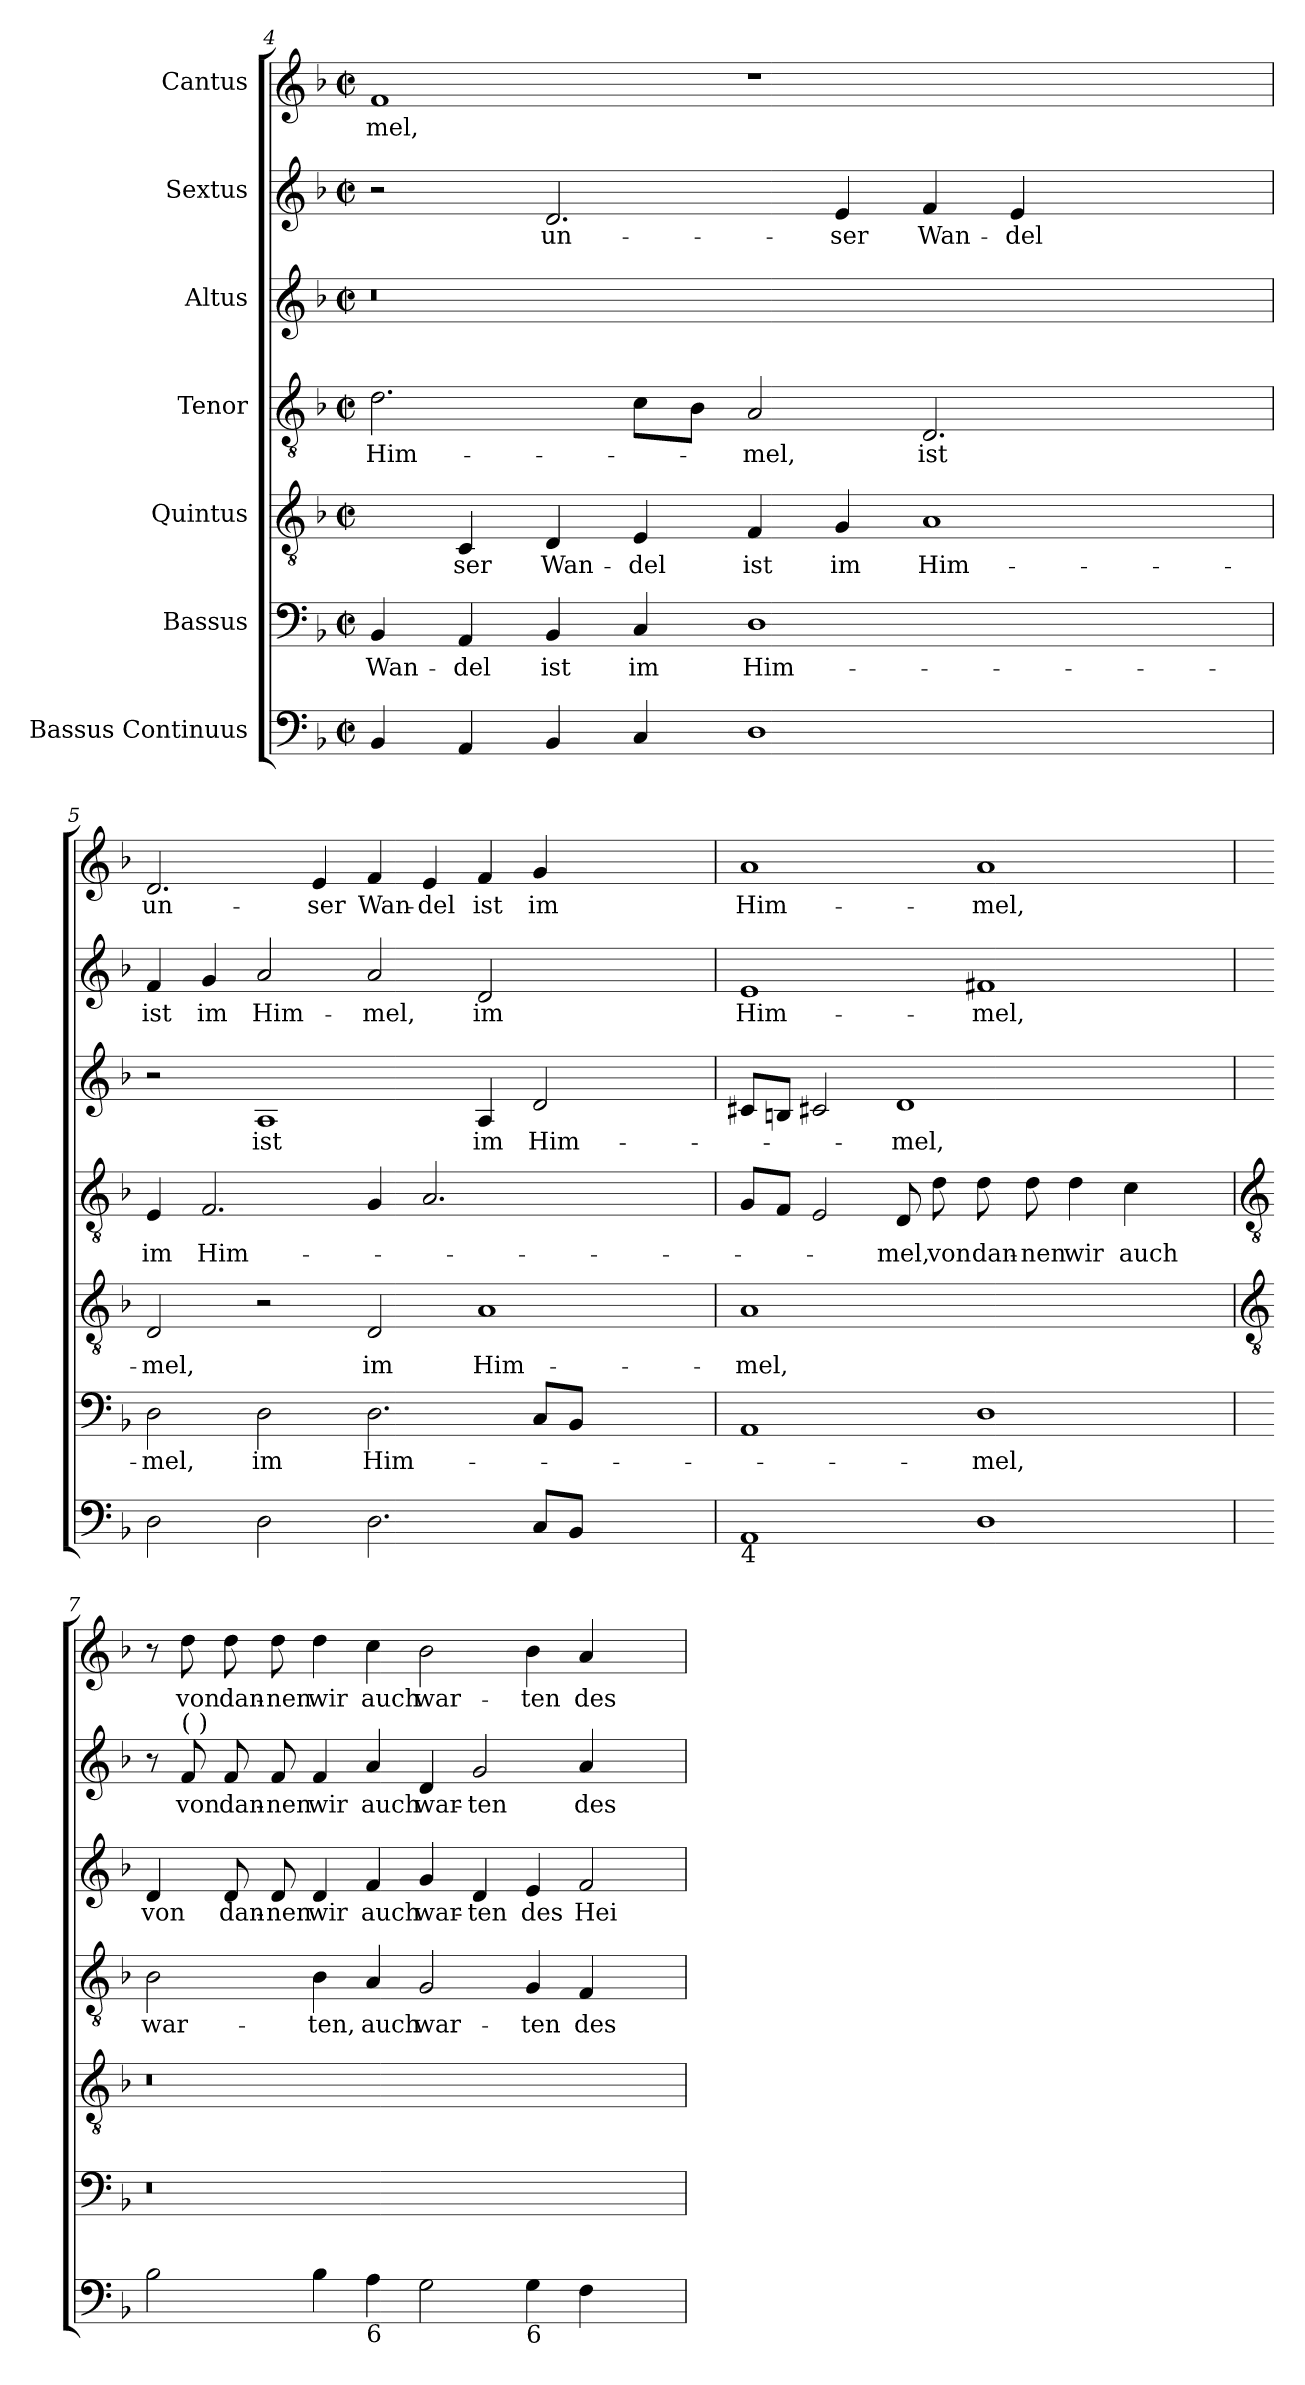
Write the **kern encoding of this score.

**kern	**kern	**text	**kern	**text	**kern	**text	**kern	**text	**kern	**text	**kern	**text
*part7	*part6	*part6	*part5	*part5	*part4	*part4	*part3	*part3	*part2	*part2	*part1	*part1
*staff7	*staff6	*staff6	*staff5	*staff5	*staff4	*staff4	*staff3	*staff3	*staff2	*staff2	*staff1	*staff1
*I"Bassus Continuus	*I"Bassus	*	*I"Quintus	*	*I"Tenor	*	*I"Altus	*	*I"Sextus	*	*I"Cantus	*
!!LO:LB:g=z
*clefF4	*clefF4	*	*clefGv2	*	*clefGv2	*	*clefG2	*	*clefG2	*	*clefG2	*
*k[b-]	*k[b-]	*	*k[b-]	*	*k[b-]	*	*k[b-]	*	*k[b-]	*	*k[b-]	*
*F:	*F:	*	*F:	*	*F:	*	*F:	*	*F:	*	*F:	*
*M4/2	*M4/2	*	*M4/2	*	*M4/2	*	*M4/2	*	*M4/2	*	*M4/2	*
*met(c|)	*met(c|)	*	*met(c|)	*	*met(c|)	*	*met(c|)	*	*met(c|)	*	*met(c|)	*
=4	=4	=4	=4	=4	=4	=4	=4	=4	=4	=4	=4	=4
!	!	!LO:LY:b	!	!	!	!LO:LY:b	!	!	!	!	!	!LO:LY:b
4BB-	4BB-	Wan-	4Dyy]	.	2.d	Him-	0r	.	2r	.	1f	-mel,
!	!	!LO:LY:b	!	!LO:LY:b	!	!	!	!	!	!	!	!
4AA	4AA	-del	4C	-ser	.	.	.	.	.	.	.	.
!	!	!LO:LY:b	!	!LO:LY:b	!	!	!	!	!	!LO:LY:b	!	!
4BB-	4BB-	ist	4D	Wan-	.	.	.	.	2.d	un-	.	.
!	!	!LO:LY:b	!	!LO:LY:b	!	!	!	!	!	!	!	!
4C	4C	im	4E	-del	8cL	.	.	.	.	.	.	.
.	.	.	.	.	8B-J	.	.	.	.	.	.	.
!	!	!LO:LY:b	!	!LO:LY:b	!	!LO:LY:b	!	!	!	!	!	!
1D	1D	Him-	4F	ist	2A	-mel,	.	.	.	.	1r	.
!	!	!	!	!LO:LY:b	!	!	!	!	!	!LO:LY:b	!	!
.	.	.	4G	im	.	.	.	.	4e	-ser	.	.
!	!	!	!	!LO:LY:b	!	!LO:LY:b	!	!	!	!LO:LY:b	!	!
.	.	.	1A	Him-	2.D	ist	.	.	4f	Wan-	.	.
!	!	!	!	!	!	!	!	!	!	!LO:LY:b	!	!
.	.	.	.	.	.	.	.	.	4e	-del	.	.
2ryy	2ryy	.	.	.	.	.	2ryy	.	2ryy	.	2ryy	.
.	.	.	.	.	4ryy	.	.	.	.	.	.	.
=5	=5	=5	=5	=5	=5	=5	=5	=5	=5	=5	=5	=5
!	!	!LO:LY:b	!	!LO:LY:b	!	!LO:LY:b	!	!	!	!LO:LY:b	!	!LO:LY:b
2D	2D	-mel,	2D	-mel,	4E	im	2r	.	4f	ist	2.d	un-
!	!	!	!	!	!	!LO:LY:b	!	!	!	!LO:LY:b	!	!
.	.	.	.	.	2.F	Him-	.	.	4g	im	.	.
!	!	!LO:LY:b	!	!	!	!	!	!LO:LY:b	!	!LO:LY:b	!	!
2D	2D	im	2r	.	.	.	1A	ist	2a	Him-	.	.
!	!	!	!	!	!	!	!	!	!	!	!	!LO:LY:b
.	.	.	.	.	.	.	.	.	.	.	4e	-ser
!	!	!LO:LY:b	!	!LO:LY:b	!	!	!	!	!	!LO:LY:b	!	!LO:LY:b
2.D	2.D	Him-	2D	im	4G	.	.	.	2a	-mel,	4f	Wan-
!	!	!	!	!	!	!	!	!	!	!	!	!LO:LY:b
.	.	.	.	.	2.A	.	.	.	.	.	4e	-del
!	!	!	!	!LO:LY:b	!	!	!	!LO:LY:b	!	!LO:LY:b	!	!LO:LY:b
.	.	.	1A	Him-	.	.	4A	im	2d	im	4f	ist
!	!	!	!	!	!	!	!	!LO:LY:b	!	!	!	!LO:LY:b
8CL	8CL	.	.	.	.	.	2d	Him-	.	.	4g	im
8BB-J	8BB-J	.	.	.	.	.	.	.	.	.	.	.
2ryy	2ryy	.	.	.	2ryy	.	.	.	2ryy	.	2ryy	.
.	.	.	.	.	.	.	4ryy	.	.	.	.	.
=6	=6	=6	=6	=6	=6	=6	=6	=6	=6	=6	=6	=6
!LO:TX:b:t=4	!	!	!	!	!	!	!	!	!	!	!	!
!	!	!	!	!LO:LY:b	!	!	!	!	!	!LO:LY:b	!	!LO:LY:b
1AA	1AA	.	1A	-mel,	8GL	.	8c#XL	.	1e	Him-	1a	Him-
.	.	.	.	.	8FJ	.	8BnJ	.	.	.	.	.
.	.	.	.	.	2E	.	2c#X	.	.	.	.	.
!	!	!	!	!	!	!LO:LY:b	!	!LO:LY:b	!	!	!	!
.	.	.	.	.	8D	-mel,	1d	-mel,	.	.	.	.
!	!	!	!	!	!	!LO:LY:b	!	!	!	!	!	!
.	.	.	.	.	8d	von	.	.	.	.	.	.
!	!	!LO:LY:b	!	!	!	!LO:LY:b	!	!	!	!LO:LY:b	!	!LO:LY:b
1D	1D	-mel,	1ryy	.	8d	dan-	.	.	1f#X	-mel,	1a	-mel,
!	!	!	!	!	!	!LO:LY:b	!	!	!	!	!	!
.	.	.	.	.	8d	-nen	.	.	.	.	.	.
!	!	!	!	!	!	!LO:LY:b	!	!	!	!	!	!
.	.	.	.	.	4d	wir	.	.	.	.	.	.
!	!	!	!	!	!	!LO:LY:b	!	!	!	!	!	!
.	.	.	.	.	4c	auch	.	.	.	.	.	.
.	.	.	.	.	4ryy	.	4ryy	.	.	.	.	.
!!LO:LB:g=z
=7	=7	=7	=7	=7	=7	=7	=7	=7	=7	=7	=7	=7
*	*	*	*clefGv2	*	*clefGv2	*	*	*	*	*	*	*
!	!	!	!	!	!	!LO:LY:b	!	!LO:LY:b	!	!	!	!
2B-	0r	.	0r	.	2B-	war-	4d	von	8r	.	8r	.
!	!	!	!	!	!	!	!	!	!LO:TX:a:t=(  )	!	!	!
!	!	!	!	!	!	!	!	!	!	!LO:LY:b	!	!LO:LY:b
.	.	.	.	.	.	.	.	.	8f	von	8dd	von
!	!	!	!	!	!	!	!	!LO:LY:b	!	!LO:LY:b	!	!LO:LY:b
.	.	.	.	.	.	.	8d	dan-	8f	dan-	8dd	dan-
!	!	!	!	!	!	!	!	!LO:LY:b	!	!LO:LY:b	!	!LO:LY:b
.	.	.	.	.	.	.	8d	-nen	8f	-nen	8dd	-nen
!	!	!	!	!	!	!LO:LY:b	!	!LO:LY:b	!	!LO:LY:b	!	!LO:LY:b
4B-	.	.	.	.	4B-	-ten,	4d	wir	4f	wir	4dd	wir
!LO:TX:b:t=6	!	!	!	!	!	!	!	!	!	!	!	!
!	!	!	!	!	!	!LO:LY:b	!	!LO:LY:b	!	!LO:LY:b	!	!LO:LY:b
4A	.	.	.	.	4A	auch	4f	auch	4a	auch	4cc	auch
!	!	!	!	!	!	!LO:LY:b	!	!LO:LY:b	!	!LO:LY:b	!	!LO:LY:b
2G	.	.	.	.	2G	war-	4g	war-	4d	war-	2b-	war-
!	!	!	!	!	!	!	!	!LO:LY:b	!	!LO:LY:b	!	!
.	.	.	.	.	.	.	4d	-ten	2g	-ten	.	.
!LO:TX:b:t=6	!	!	!	!	!	!	!	!	!	!	!	!
!	!	!	!	!	!	!LO:LY:b	!	!LO:LY:b	!	!	!	!LO:LY:b
4G	.	.	.	.	4G	-ten	4e	des	.	.	4b-	-ten
!	!	!	!	!	!	!LO:LY:b	!	!LO:LY:b	!	!LO:LY:b	!	!LO:LY:b
4F	.	.	.	.	4F	des	2f	Hei-	4a	des	4a	des
4ryy	4ryy	.	4ryy	.	4ryy	.	.	.	4ryy	.	4ryy	.
=	=	=	=	=	=	=	=	=	=	=	=	=
*-	*-	*-	*-	*-	*-	*-	*-	*-	*-	*-	*-	*-
